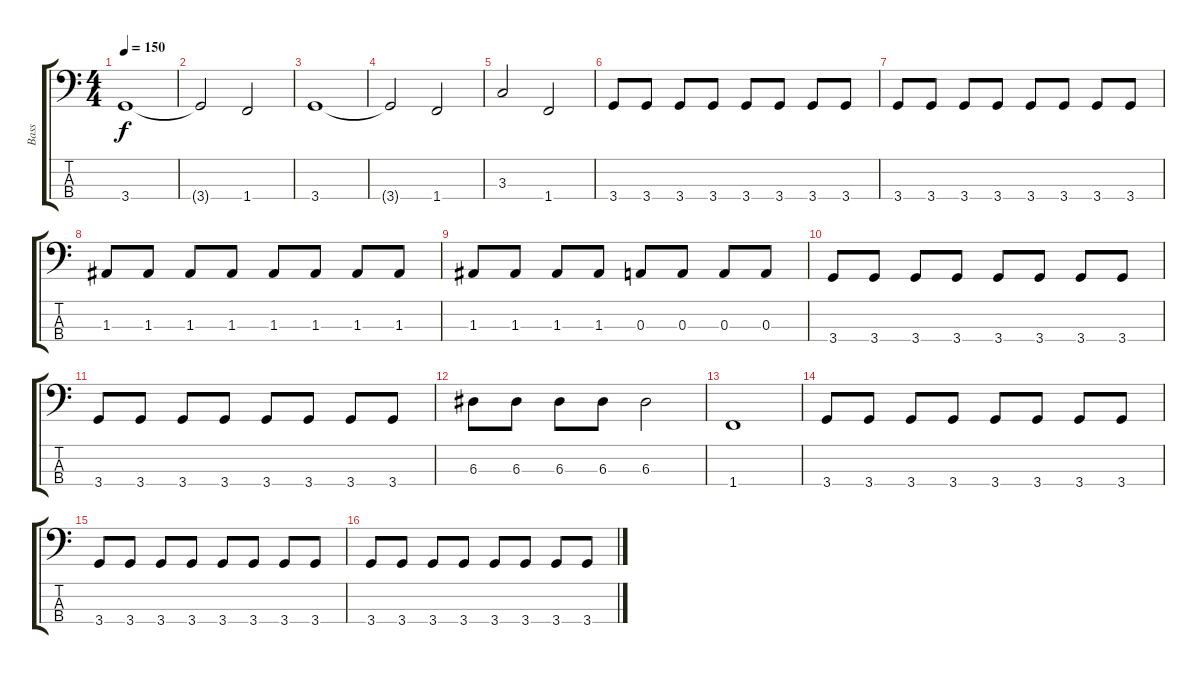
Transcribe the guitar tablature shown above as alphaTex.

\track ("Bass" "Bass") {instrument electricbassfinger}
\staff {score tabs}
\tuning (G2 D2 A1 E1) {hide}
\ts (4 4)
\tempo 150
\clef f4
\ks c
3.4.1{dy f} |
3.4{t}.2 1.4.2 |
3.4.1 |
3.4{t}.2 1.4.2 |
3.3.2 1.4.2 |
3.4.8 3.4.8 3.4.8 3.4.8 3.4.8 3.4.8 3.4.8 3.4.8 |
3.4.8 3.4.8 3.4.8 3.4.8 3.4.8 3.4.8 3.4.8 3.4.8 |
1.3.8 1.3.8 1.3.8 1.3.8 1.3.8 1.3.8 1.3.8 1.3.8 |
1.3.8 1.3.8 1.3.8 1.3.8 0.3.8 0.3.8 0.3.8 0.3.8 |
3.4.8 3.4.8 3.4.8 3.4.8 3.4.8 3.4.8 3.4.8 3.4.8 |
3.4.8 3.4.8 3.4.8 3.4.8 3.4.8 3.4.8 3.4.8 3.4.8 |
6.3.8 6.3.8 6.3.8 6.3.8 6.3.2 |
1.4.1 |
3.4.8 3.4.8 3.4.8 3.4.8 3.4.8 3.4.8 3.4.8 3.4.8 |
3.4.8 3.4.8 3.4.8 3.4.8 3.4.8 3.4.8 3.4.8 3.4.8 |
3.4.8 3.4.8 3.4.8 3.4.8 3.4.8 3.4.8 3.4.8 3.4.8
